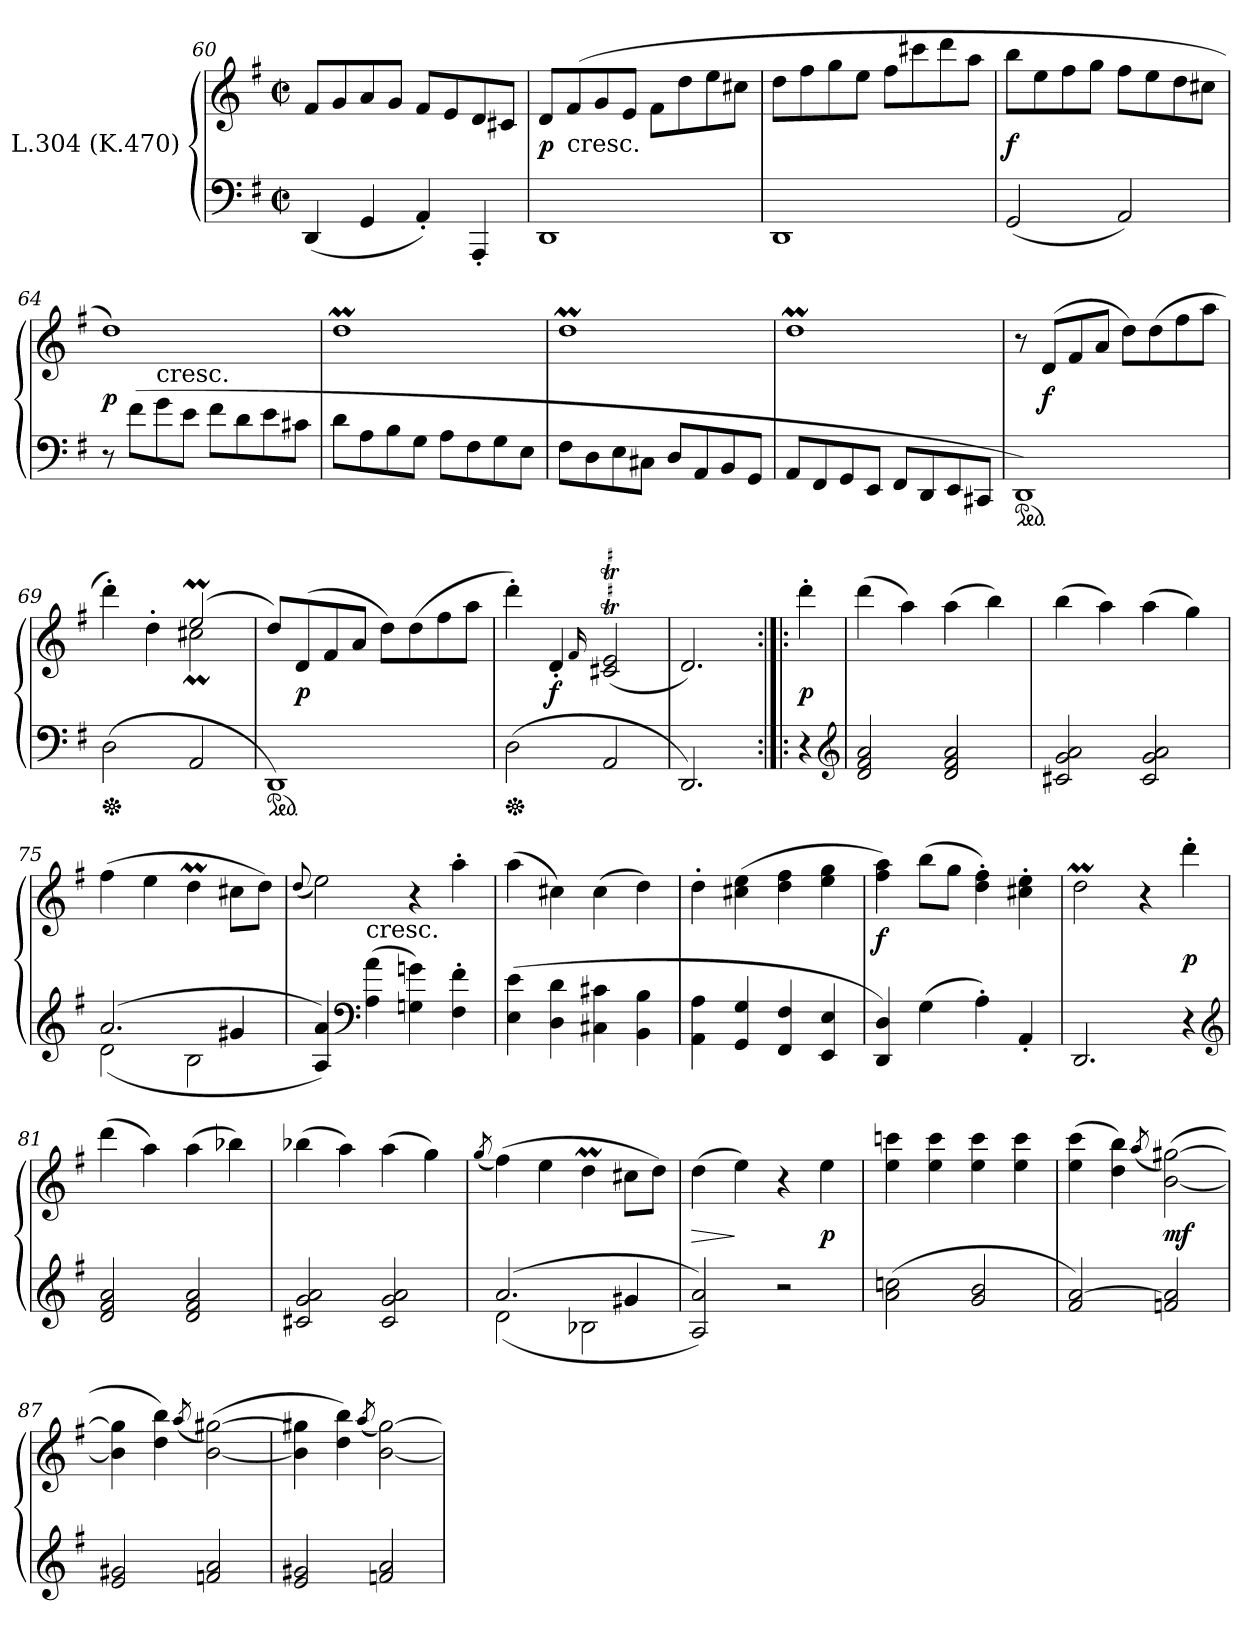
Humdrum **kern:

**kern	**kern	**dynam
*part1	*part1	*part1
*staff2	*staff1	*staff1/2
*I"L.304 (K.470)	*	*
*clefF4	*clefG2	*
*k[f#]	*k[f#]	*
*G:	*G:	*
*M2/2	*M2/2	*
*met(c|)	*met(c|)	*
=60	=60	=60
(4DD	8f#L	.
.	8g	.
4GG	8a	.
.	8gJ	.
4AA')	8f#L	.
.	8e	.
4AAA'	8d	.
.	8c#XJ	.
=61	=61	=61
1DD	8dL	p
!	!LO:TX:c:t=cresc.	!
.	(8f#	.
.	8g	.
.	8eJ	.
.	8f#L	.
.	8dd	.
.	8ee	.
.	8cc#XJ	.
!!LO:LB:g=z
=62	=62	=62
1DD	8ddL	.
.	8ff#	.
.	8gg	.
.	8eeJ	.
.	8ff#L	.
.	8ccc#X	.
.	8ddd	.
.	8aaJ	.
=63	=63	=63
(2GG	8bbL	f
.	8ee	.
.	8ff#	.
.	8ggJ	.
2AA)	8ff#L	.
.	8ee	.
.	8dd	.
.	8cc#XJ	.
=64	=64	=64
*	*^	*
8r	1dd)	4ryy	p
(8f#L	.	.	.
!	!	!LO:TX:c:t=cresc.	!
8g	.	2.ryy	.
8eJ	.	.	.
8f#L	.	.	.
8d	.	.	.
8e	.	.	.
8c#XJ	.	.	.
*	*v	*v	*
=65	=65	=65
8dL	1ddM	.
8A	.	.
8B	.	.
8GJ	.	.
8AL	.	.
8F#	.	.
8G	.	.
8EJ	.	.
!!LO:LB:g=z
=66	=66	=66
8F#L	1ddM	.
8D	.	.
8E	.	.
8C#XJ	.	.
8DL	.	.
8AA	.	.
8BB	.	.
8GGJ	.	.
=67	=67	=67
8AAL	1ddM	.
8FF#	.	.
8GG	.	.
8EEJ	.	.
8FF#L	.	.
8DD	.	.
8EE	.	.
8CC#XJ	.	.
=68	=68	=68
*ped	*	*
1DD)	8r	.
.	(8dL	f
.	8f#	.
.	8aJ	.
.	8ddL)	.
.	(8dd	.
.	8ff#	.
.	8aaJ	.
=69	=69	=69
*	*^	*
*Xped	*	*	*
(<2D	2ryy	4ddd')	.
.	.	4dd'	.
2AA	(2eeM	2cc#Xm	.
*	*v	*v	*
!!LO:LB:g=z
=70	=70	=70
*ped	*	*
1DD)	8ddL)	.
.	(8d	p
.	8f#	.
.	8aJ	.
.	8ddL)	.
.	(8dd	.
.	8ff#	.
.	8aaJ	.
=71	=71	=71
*Xped	*	*
(<2D	4ddd')	.
.	4d'	f
.	16qqf#	.
2AA	(2c#XT 2eT	.
=72	=72	=72
2.DD)	2.d)	.
=:|!|:	=:|!|:	=:|!|:
4r	4ddd'	p
*clefG2	*	*
=73	=73	=73
2d 2f# 2a	(4ddd	.
.	4aa)	.
2d 2f# 2a	(4aa	.
.	4bb)	.
=74	=74	=74
2c#X 2g 2a	(4bb	.
.	4aa)	.
2c# 2g 2a	(4aa	.
.	4gg)	.
!!LO:LB:g=z
=75	=75	=75
*^	*	*
(2.a	(2d	(4ff#	.
.	.	4ee	.
.	2B	4ddM	.
4g#X	.	8cc#XL	.
.	.	8ddJ)	.
*v	*v	*	*
=76	=76	=76
.	(8qqdd	.
*	*^	*
4A 4ai))	2ee)	4ryy	.
*clefF4	*	*	*
!	!	!LO:TX:c:t=cresc.	!
(4A 4a	.	2.ryy	.
4Gn 4gn)	4r	.	.
4F#' 4f#'	4aa'	.	.
*	*v	*v	*
=77	=77	=77
(4E 4e	(4aa	.
4D 4d	4cc#X)	.
4C#X 4c#X	(4cc#	.
4BB 4B	4dd)	.
=78	=78	=78
4AA 4A	4dd'	.
4GG 4G	(4cc#X 4ee	.
4FF# 4F#	4dd 4ff#	.
4EE 4E	4ee 4gg	.
=79	=79	=79
4DD 4D)	4ff# 4aa)	f
(4G	(8bbL	.
.	8ggJ	.
4A')	4dd' 4ff#')	.
4AA'	4cc#X' 4ee'	.
=80	=80	=80
2.DD	2ddM	.
.	4r	.
4r	4ddd'	p
*clefG2	*	*
!!LO:LB:g=z
=81	=81	=81
2d 2f# 2a	(4ddd	.
.	4aa)	.
2d 2f# 2a	(4aa	.
.	4bb-X)	.
=82	=82	=82
2c#X 2g 2a	(4bb-X	.
.	4aa)	.
2c# 2g 2a	(4aa	.
.	4gg)	.
=83	=83	=83
.	(8qgg	.
*^	*	*
(2.a	(2d	(4ff#)	.
.	.	4ee	.
.	2B-X	4ddM	.
4g#X	.	8cc#XL	.
.	.	8ddJ)	.
*v	*v	*	*
=84	=84	=84
2A 2a))	(4dd	>
.	4ee)	]
2r	4r	.
.	4ee	p
=85	=85	=85
(<2a 2ccn	4ee 4cccn	.
.	4ee 4ccc	.
2g 2b	4ee 4ccc	.
.	4ee 4ccc	.
!!LO:LB:g=z
=86	=86	=86
2f# [2a)	(4ee 4ccc	.
.	4dd 4bb)	.
.	(<8qaa	.
2fn 2a]	([2b [2gg#X)	mf
=87	=87	=87
2e 2g#X	4b] 4gg#]	.
.	4dd 4bb)	.
.	(<8qaa	.
2fn 2a	([2b [2gg#X)	.
=88	=88	=88
2e 2g#X	4b] 4gg#X]	.
.	4dd 4bb)	.
.	(<8qaa	.
2fn 2a	[2b [2gg#)	.
=	=	=
*-	*-	*-
